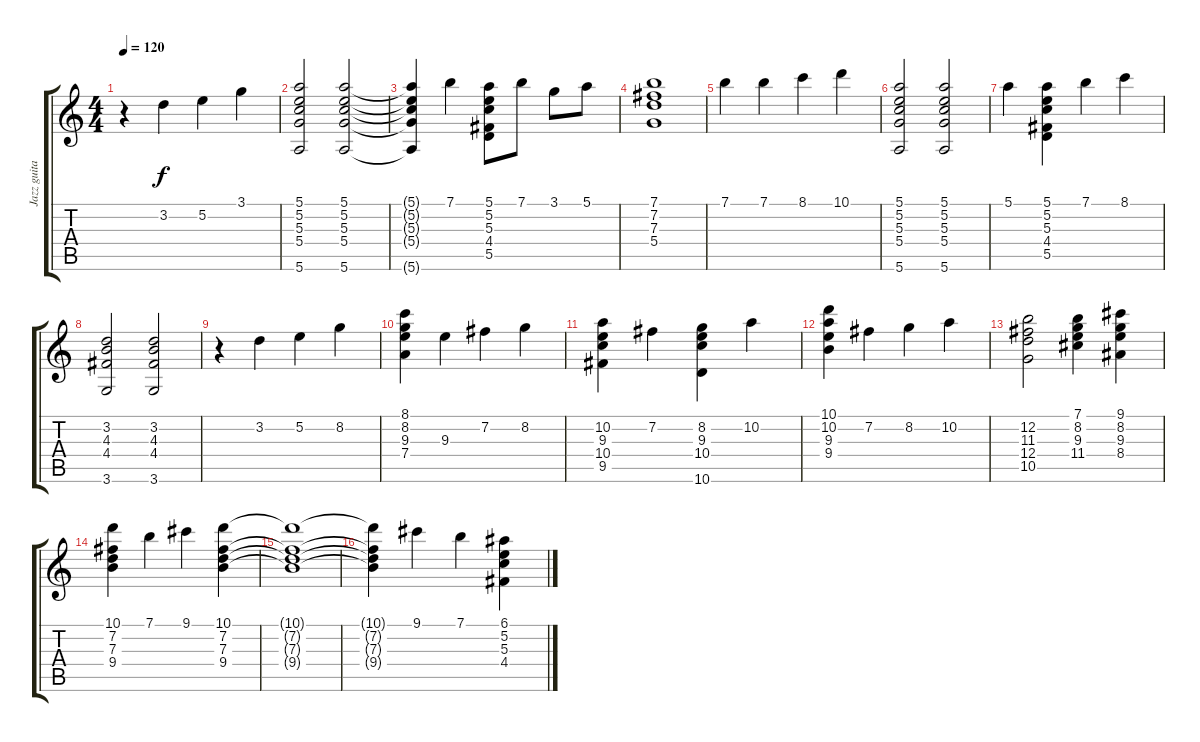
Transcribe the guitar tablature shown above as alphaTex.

\track ("Jazz guitar" "Jazz guita") {instrument electricguitarjazz}
\staff {score tabs}
\tuning (E4 B3 G3 D3 A2 E2) {hide}
\ts (4 4)
\tempo 120
\clef g2
\ks c
r.4{dy f instrument electricguitarjazz} 3.2.4 5.2.4 3.1.4 |
(5.1 5.2 5.3 5.4 5.6).2 (5.1 5.2 5.3 5.4 5.6).2 |
(5.1{t} 5.2{t} 5.3{t} 5.4{t} 5.6{t}).4 7.1.4 (5.1 5.2 5.3 4.4 5.5).8 7.1.8 3.1.8 5.1.8 |
(7.1 7.2 7.3 5.4).1 |
7.1.4 7.1.4 8.1.4 10.1.4 |
(5.1 5.2 5.3 5.4 5.6).2 (5.1 5.2 5.3 5.4 5.6).2 |
5.1.4 (5.1 5.2 5.3 4.4 5.5).4 7.1.4 8.1.4 |
(3.2 4.3 4.4 3.6).2 (3.2 4.3 4.4 3.6).2 |
r.4 3.2.4 5.2.4 8.2.4 |
(8.1 8.2 9.3 7.4).4 9.3.4 7.2.4 8.2.4 |
(10.2 9.3 10.4 9.5).4 7.2.4 (8.2 9.3 10.4 10.6).4 10.2.4 |
(10.1 10.2 9.3 9.4).4 7.2.4 8.2.4 10.2.4 |
(12.2 11.3 12.4 10.5).2 (7.1 8.2 9.3 11.4).4 (9.1 8.2 9.3 8.4).4 |
(10.1 7.2 7.3 9.4).4 7.1.4 9.1.4 (10.1 7.2 7.3 9.4).4 |
(10.1{t} 7.2{t} 7.3{t} 9.4{t}).1 |
(10.1{t} 7.2{t} 7.3{t} 9.4{t}).4 9.1.4 7.1.4 (6.1 5.2 5.3 4.4).4
